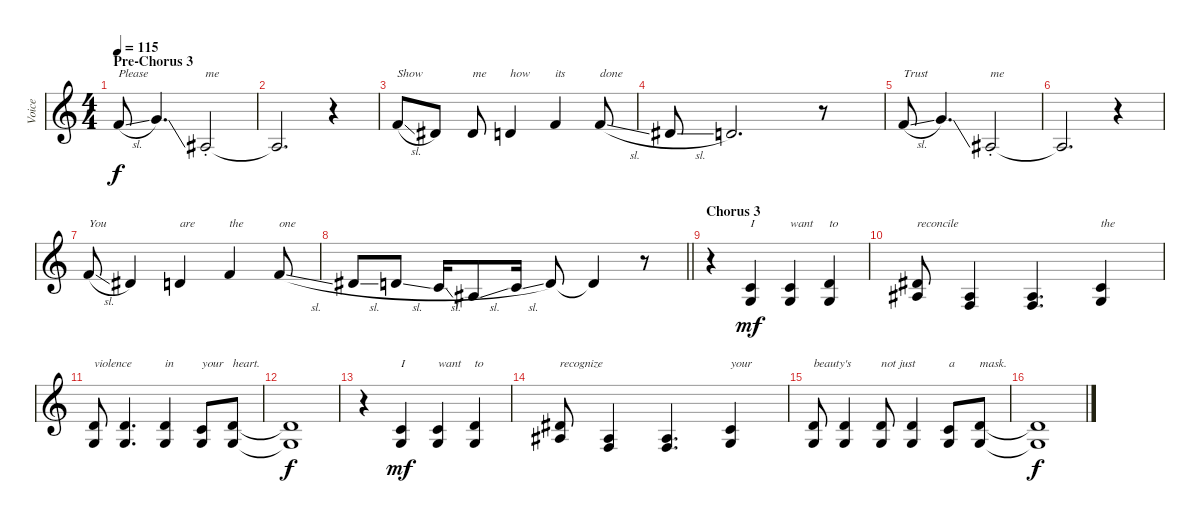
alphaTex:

\track ("Voice" "Voice") {instrument altosax}
\staff {score}
\tuning (E4 B3 G3 D3 A2 E2) {hide}
\ts (4 4)
\section ("" "Pre-Chorus 3")
\tempo 115
\clef g2
\ks c
10.3{sl}.8{txt "Please" dy f} 12.3{ss}.4{d} 3.3{st}.2{txt "me"} |
3.3{t}.2{d} r.4 |
6.2{sl}.8{txt "Show"} 4.2.8 4.2.8{txt "me"} 3.2.4{txt "how"} 6.2.4{txt "its"} 6.2{sl}.8{txt "done"} |
4.2{sl}.8 3.2.2{d} r.8 |
10.3{sl}.8{txt "Trust"} 12.3{ss}.4{d} 3.3{st}.2{txt "me"} |
3.3{t}.2{d} r.4 |
6.2{sl}.8{txt "You"} 4.2.4 3.2.4{txt "are"} 6.2.4{txt "the"} 10.3{sl}.8{txt "one"} |
\barLineRight lightlight
8.3{sl}.8 7.3{sl}.8 5.3{sl}.16 3.3{sl}.8 5.3{sl}.16 7.3.8 7.3{t}.4 r.8 |
\section ("" "Chorus 3")
r.4 (5.3 5.4).4{txt "I" dy mf} (5.3 5.4).4{txt "want"} (7.3 5.4).4{txt "to"} |
(4.2 3.3).8{txt "reconcile"} (3.3 3.4).4 (3.3 3.4).4{d} (5.3 5.4).4{txt "the"} |
(7.3 5.4).8{txt "violence"} (7.3 5.4).4{d} (7.3 5.4).4{txt "in"} (5.3 5.4).8{txt "your"} (7.3 5.4).8{txt "heart."} |
(7.3{t} 5.4{t}).1{dy f} |
r.4 (5.3 5.4).4{txt "I" dy mf} (5.3 5.4).4{txt "want"} (7.3 5.4).4{txt "to"} |
(4.2 3.3).8{txt "recognize"} (3.3 3.4).4 (3.3 3.4).4{d} (5.3 5.4).4{txt "your"} |
(7.3 5.4).8{txt "beauty's"} (7.3 5.4).4 (7.3 5.4).8{txt "not just"} (7.3 5.4).4 (5.3 5.4).8{txt "a"} (7.3 5.4).8{txt "mask."} |
(7.3{t} 5.4{t}).1{dy f}
